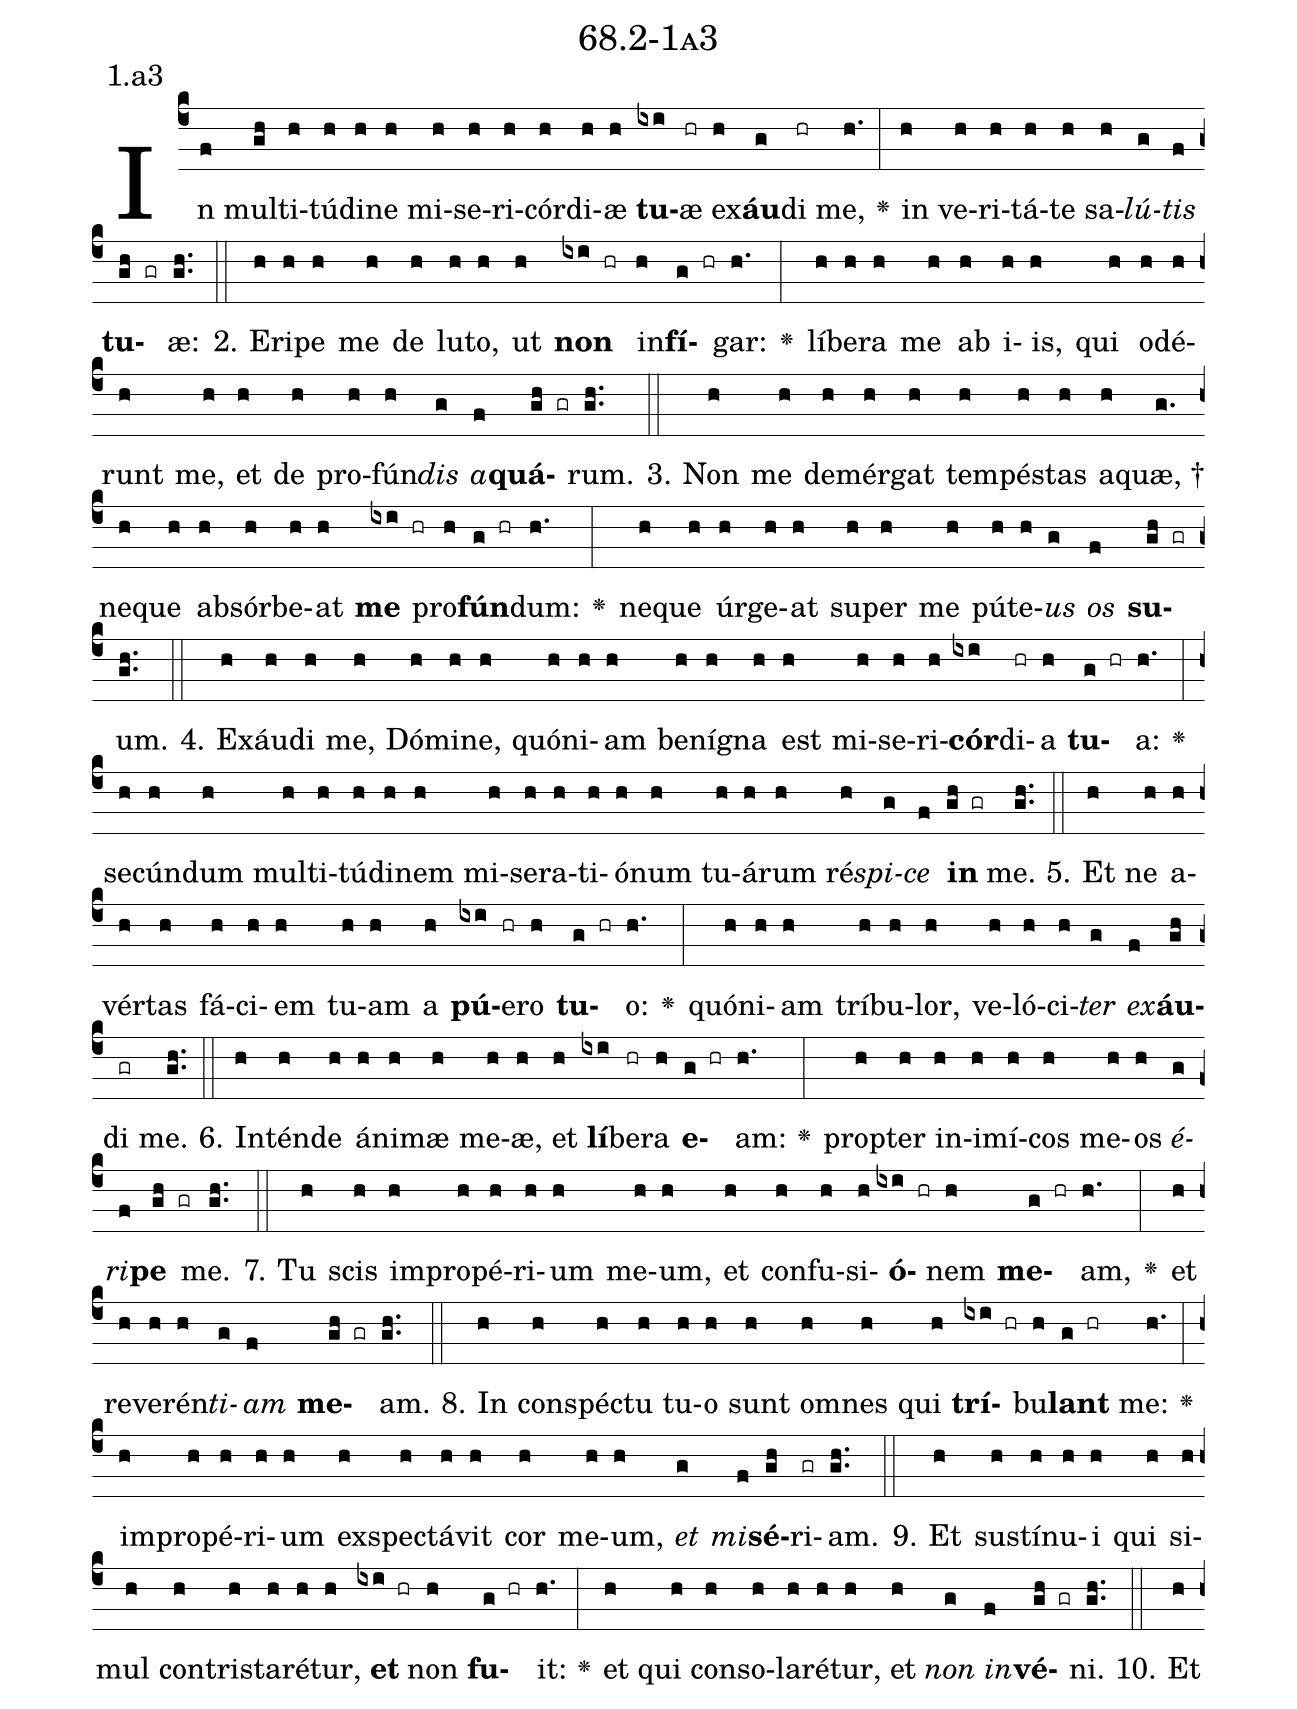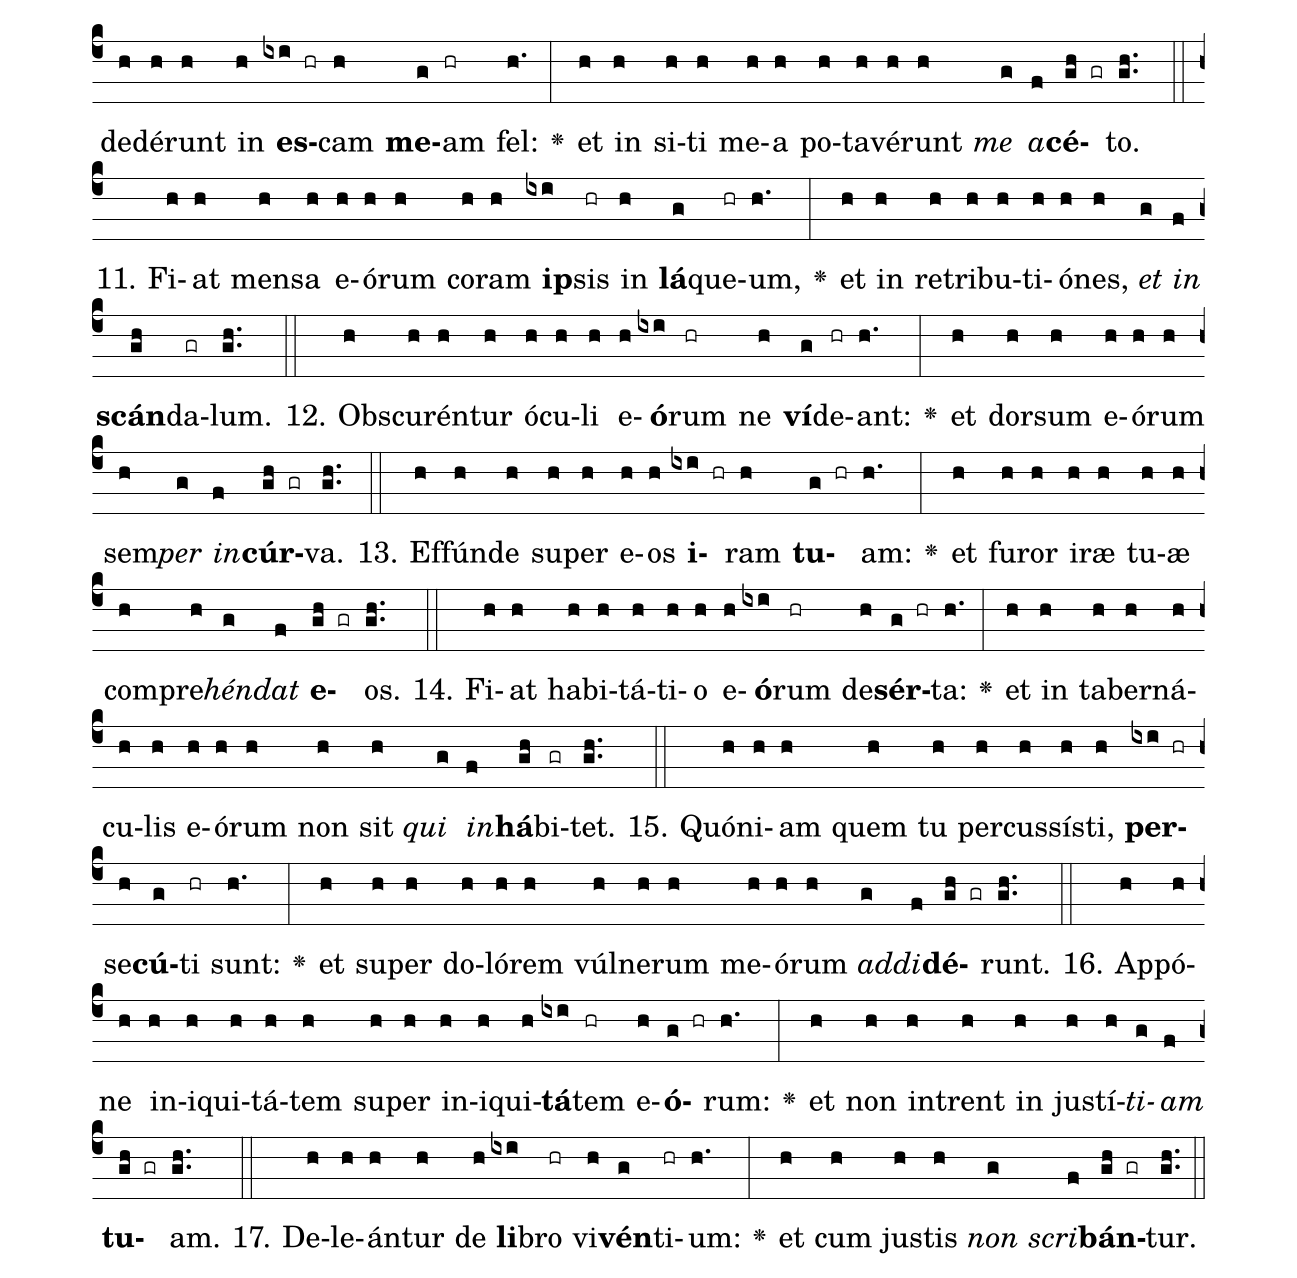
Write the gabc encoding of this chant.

name: 68.2-1a3;
annotation: 1.a3;
%%
(c4)In(f) mul(gh)ti(h)tú(h)di(h)ne(h) mi(h)se(h)ri(h)cór(h)di(h)æ(h) <b>tu</b>(ixi)æ(hr) ex(h)<b>áu</b>(g)di(hr) me,(h.) <v>\greheightstar</v>(:) in(h) ve(h)ri(h)tá(h)te(h) sa(h)<i>lú</i>(g)<i>tis</i>(f) <b>tu</b>(gh gr)æ:(gh..) (::)
2. E(h)ri(h)pe(h) me(h) de(h) lu(h)to,(h) ut(h) <b>non</b>(ixi hr) in(h)<b>fí</b>(g hr)gar:(h.) <v>\greheightstar</v>(:) lí(h)be(h)ra(h) me(h) ab(h) i(h)is,(h) qui(h) o(h)dé(h)runt(h) me,(h) et(h) de(h) pro(h)fún(h)<i>dis</i>(g) <i>a</i>(f)<b>quá</b>(gh gr)rum.(gh..) (::)
3. Non(h) me(h) de(h)mér(h)gat(h) tem(h)pés(h)tas(h) a(h)quæ, †(g.) ne(h)que(h) ab(h)sór(h)be(h)at(h) <b>me</b>(ixi hr) pro(h)<b>fún</b>(g hr)dum:(h.) <v>\greheightstar</v>(:) ne(h)que(h) úr(h)ge(h)at(h) su(h)per(h) me(h) pú(h)te(h)<i>us</i>(g) <i>os</i>(f) <b>su</b>(gh gr)um.(gh..) (::)
4. Ex(h)áu(h)di(h) me,(h) Dó(h)mi(h)ne,(h) quón(h)i(h)am(h) be(h)ní(h)gna(h) est(h) mi(h)se(h)ri(h)<b>cór</b>(ixi)di(hr)a(h) <b>tu</b>(g hr)a:(h.) <v>\greheightstar</v>(:) se(h)cún(h)dum(h) mul(h)ti(h)tú(h)di(h)nem(h) mi(h)se(h)ra(h)ti(h)ó(h)num(h) tu(h)á(h)rum(h) ré(h)<i>spi</i>(g)<i>ce</i>(f) <b>in</b>(gh gr) me.(gh..) (::)
5. Et(h) ne(h) a(h)vér(h)tas(h) fá(h)ci(h)em(h) tu(h)am(h) a(h) <b>pú</b>(ixi)e(hr)ro(h) <b>tu</b>(g hr)o:(h.) <v>\greheightstar</v>(:) quón(h)i(h)am(h) trí(h)bu(h)lor,(h) ve(h)ló(h)ci(h)<i>ter</i>(g) <i>ex</i>(f)<b>áu</b>(gh)di(gr) me.(gh..) (::)
6. In(h)tén(h)de(h) á(h)ni(h)mæ(h) me(h)æ,(h) et(h) <b>lí</b>(ixi)be(hr)ra(h) <b>e</b>(g hr)am:(h.) <v>\greheightstar</v>(:) prop(h)ter(h) in(h)i(h)mí(h)cos(h) me(h)os(h) <i>é</i>(g)<i>ri</i>(f)<b>pe</b>(gh gr) me.(gh..) (::)
7. Tu(h) scis(h) im(h)pro(h)pé(h)ri(h)um(h) me(h)um,(h) et(h) con(h)fu(h)si(h)<b>ó</b>(ixi hr)nem(h) <b>me</b>(g hr)am,(h.) <v>\greheightstar</v>(:) et(h) re(h)ve(h)rén(h)<i>ti</i>(g)<i>am</i>(f) <b>me</b>(gh gr)am.(gh..) (::)
8. In(h) con(h)spéc(h)tu(h) tu(h)o(h) sunt(h) om(h)nes(h) qui(h) <b>trí</b>(ixi hr)bu(h)<b>lant</b>(g hr) me:(h.) <v>\greheightstar</v>(:) im(h)pro(h)pé(h)ri(h)um(h) ex(h)spec(h)tá(h)vit(h) cor(h) me(h)um,(h) <i>et</i>(g) <i>mi</i>(f)<b>sé</b>(gh)ri(gr)am.(gh..) (::)
9. Et(h) sus(h)tí(h)nu(h)i(h) qui(h) si(h)mul(h) con(h)tris(h)ta(h)ré(h)tur,(h) <b>et</b>(ixi hr) non(h) <b>fu</b>(g hr)it:(h.) <v>\greheightstar</v>(:) et(h) qui(h) con(h)so(h)la(h)ré(h)tur,(h) et(h) <i>non</i>(g) <i>in</i>(f)<b>vé</b>(gh gr)ni.(gh..) (::)
10. Et(h) de(h)dé(h)runt(h) in(h) <b>es</b>(ixi hr)cam(h) <b>me</b>(g)am(hr) fel:(h.) <v>\greheightstar</v>(:) et(h) in(h) si(h)ti(h) me(h)a(h) po(h)ta(h)vé(h)runt(h) <i>me</i>(g) <i>a</i>(f)<b>cé</b>(gh gr)to.(gh..) (::)
11. Fi(h)at(h) men(h)sa(h) e(h)ó(h)rum(h) co(h)ram(h) <b>ip</b>(ixi)sis(hr) in(h) <b>lá</b>(g)que(hr)um,(h.) <v>\greheightstar</v>(:) et(h) in(h) re(h)tri(h)bu(h)ti(h)ó(h)nes,(h) <i>et</i>(g) <i>in</i>(f) <b>scán</b>(gh)da(gr)lum.(gh..) (::)
12. Obs(h)cu(h)rén(h)tur(h) ó(h)cu(h)li(h) e(h)<b>ó</b>(ixi)rum(hr) ne(h) <b>ví</b>(g)de(hr)ant:(h.) <v>\greheightstar</v>(:) et(h) dor(h)sum(h) e(h)ó(h)rum(h) sem(h)<i>per</i>(g) <i>in</i>(f)<b>cúr</b>(gh gr)va.(gh..) (::)
13. Ef(h)fún(h)de(h) su(h)per(h) e(h)os(h) <b>i</b>(ixi hr)ram(h) <b>tu</b>(g hr)am:(h.) <v>\greheightstar</v>(:) et(h) fu(h)ror(h) i(h)ræ(h) tu(h)æ(h) com(h)pre(h)<i>hén</i>(g)<i>dat</i>(f) <b>e</b>(gh gr)os.(gh..) (::)
14. Fi(h)at(h) ha(h)bi(h)tá(h)ti(h)o(h) e(h)<b>ó</b>(ixi)rum(hr) de(h)<b>sér</b>(g hr)ta:(h.) <v>\greheightstar</v>(:) et(h) in(h) ta(h)ber(h)ná(h)cu(h)lis(h) e(h)ó(h)rum(h) non(h) sit(h) <i>qui</i>(g) <i>in</i>(f)<b>há</b>(gh)bi(gr)tet.(gh..) (::)
15. Quón(h)i(h)am(h) quem(h) tu(h) per(h)cus(h)sís(h)ti,(h) <b>per</b>(ixi hr)se(h)<b>cú</b>(g)ti(hr) sunt:(h.) <v>\greheightstar</v>(:) et(h) su(h)per(h) do(h)ló(h)rem(h) vúl(h)ne(h)rum(h) me(h)ó(h)rum(h) <i>ad</i>(g)<i>di</i>(f)<b>dé</b>(gh gr)runt.(gh..) (::)
16. Ap(h)pó(h)ne(h) in(h)i(h)qui(h)tá(h)tem(h) su(h)per(h) in(h)i(h)qui(h)<b>tá</b>(ixi)tem(hr) e(h)<b>ó</b>(g hr)rum:(h.) <v>\greheightstar</v>(:) et(h) non(h) in(h)trent(h) in(h) jus(h)tí(h)<i>ti</i>(g)<i>am</i>(f) <b>tu</b>(gh gr)am.(gh..) (::)
17. De(h)le(h)án(h)tur(h) de(h) <b>li</b>(ixi)bro(hr) vi(h)<b>vén</b>(g)ti(hr)um:(h.) <v>\greheightstar</v>(:) et(h) cum(h) jus(h)tis(h) <i>non</i>(g) <i>scri</i>(f)<b>bán</b>(gh gr)tur.(gh..) (::)
